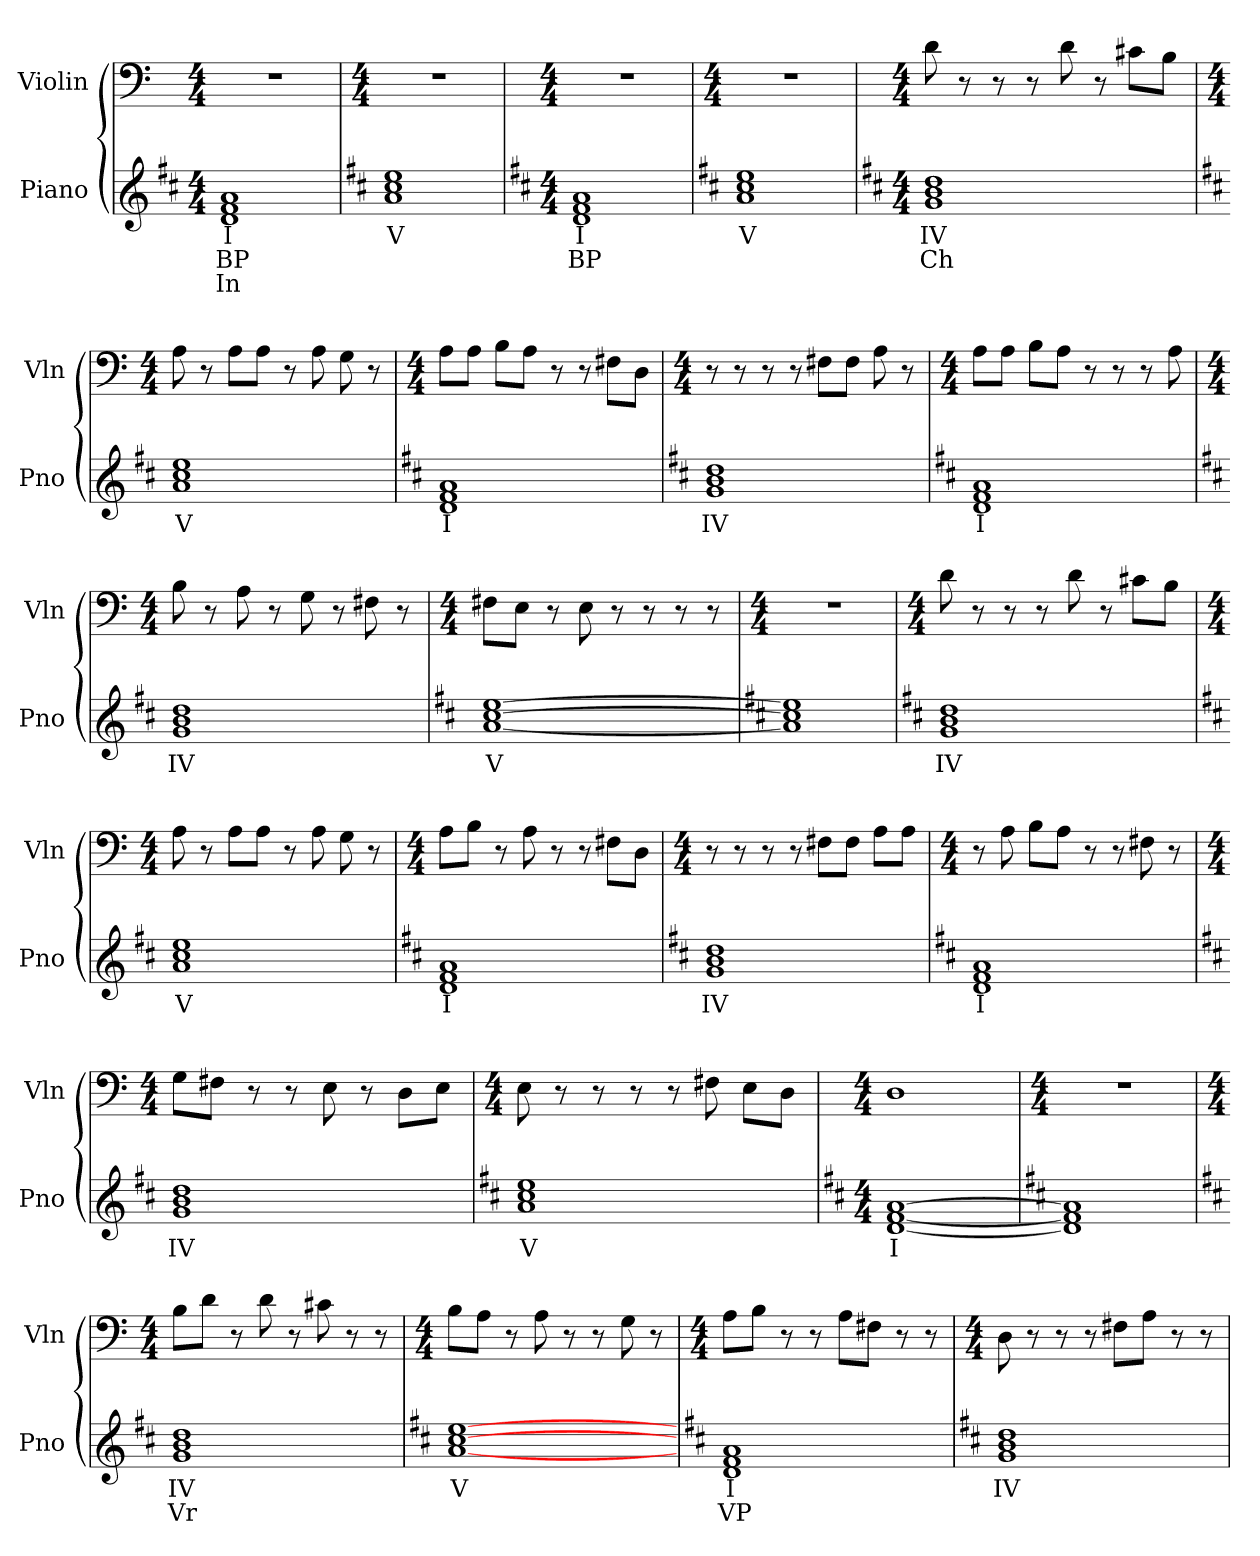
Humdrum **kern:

**kern	**text	**text	**text	**kern
*part2	*part2	*part2	*part2	*part1
*staff2	*staff2	*staff2	*staff2	*staff1
*I"Piano	*	*	*	*I"Violin
*I'Pno	*	*	*	*I'Vln
*k[f#c#]	*	*	*	*
*D:	*	*	*	*
*M4/4	*	*	*	*M4/4
=	=	=	=	=
1d 1f# 1a	I	BP	In	1r
=	=	=	=	=
*k[f#c#]	*	*	*	*
*D:	*	*	*	*
*	*	*	*	*M4/4
1a 1cc# 1ee	V	.	.	1r
=	=	=	=	=
*k[f#c#]	*	*	*	*
*D:	*	*	*	*
*M4/4	*	*	*	*M4/4
1d 1f# 1a	I	BP	.	1r
=	=	=	=	=
*k[f#c#]	*	*	*	*
*D:	*	*	*	*
*	*	*	*	*M4/4
1a 1cc# 1ee	V	.	.	1r
=	=	=	=	=
*k[f#c#]	*	*	*	*
*D:	*	*	*	*
*M4/4	*	*	*	*M4/4
1g 1b 1dd	IV	Ch	.	8d
.	.	.	.	8r
.	.	.	.	8r
.	.	.	.	8r
.	.	.	.	8d
.	.	.	.	8r
.	.	.	.	8c#XL
.	.	.	.	8BJ
=	=	=	=	=
*k[f#c#]	*	*	*	*
*D:	*	*	*	*
*	*	*	*	*M4/4
1a 1cc# 1ee	V	.	.	8A
.	.	.	.	8r
.	.	.	.	8AL
.	.	.	.	8AJ
.	.	.	.	8r
.	.	.	.	8A
.	.	.	.	8G
.	.	.	.	8r
=	=	=	=	=
*k[f#c#]	*	*	*	*
*D:	*	*	*	*
*	*	*	*	*M4/4
1d 1f# 1a	I	.	.	8AL
.	.	.	.	8AJ
.	.	.	.	8BL
.	.	.	.	8AJ
.	.	.	.	8r
.	.	.	.	8r
.	.	.	.	8F#XL
.	.	.	.	8DJ
=	=	=	=	=
*k[f#c#]	*	*	*	*
*D:	*	*	*	*
*	*	*	*	*M4/4
1g 1b 1dd	IV	.	.	8r
.	.	.	.	8r
.	.	.	.	8r
.	.	.	.	8r
.	.	.	.	8F#XL
.	.	.	.	8F#J
.	.	.	.	8A
.	.	.	.	8r
=	=	=	=	=
*k[f#c#]	*	*	*	*
*D:	*	*	*	*
*	*	*	*	*M4/4
1d 1f# 1a	I	.	.	8AL
.	.	.	.	8AJ
.	.	.	.	8BL
.	.	.	.	8AJ
.	.	.	.	8r
.	.	.	.	8r
.	.	.	.	8r
.	.	.	.	8A
=	=	=	=	=
*k[f#c#]	*	*	*	*
*D:	*	*	*	*
*	*	*	*	*M4/4
1g 1b 1dd	IV	.	.	8B
.	.	.	.	8r
.	.	.	.	8A
.	.	.	.	8r
.	.	.	.	8G
.	.	.	.	8r
.	.	.	.	8F#X
.	.	.	.	8r
=	=	=	=	=
*k[f#c#]	*	*	*	*
*D:	*	*	*	*
*	*	*	*	*M4/4
[1a [1cc# [1ee	V	.	.	8F#XL
.	.	.	.	8EJ
.	.	.	.	8r
.	.	.	.	8E
.	.	.	.	8r
.	.	.	.	8r
.	.	.	.	8r
.	.	.	.	8r
=	=	=	=	=
*k[f#c#]	*	*	*	*
*D:	*	*	*	*
*	*	*	*	*M4/4
1a] 1cc#] 1ee]	.	.	.	1r
=	=	=	=	=
*k[f#c#]	*	*	*	*
*D:	*	*	*	*
*	*	*	*	*M4/4
1g 1b 1dd	IV	.	.	8d
.	.	.	.	8r
.	.	.	.	8r
.	.	.	.	8r
.	.	.	.	8d
.	.	.	.	8r
.	.	.	.	8c#XL
.	.	.	.	8BJ
=	=	=	=	=
*k[f#c#]	*	*	*	*
*D:	*	*	*	*
*	*	*	*	*M4/4
1a 1cc# 1ee	V	.	.	8A
.	.	.	.	8r
.	.	.	.	8AL
.	.	.	.	8AJ
.	.	.	.	8r
.	.	.	.	8A
.	.	.	.	8G
.	.	.	.	8r
=	=	=	=	=
*k[f#c#]	*	*	*	*
*D:	*	*	*	*
*	*	*	*	*M4/4
1d 1f# 1a	I	.	.	8AL
.	.	.	.	8BJ
.	.	.	.	8r
.	.	.	.	8A
.	.	.	.	8r
.	.	.	.	8r
.	.	.	.	8F#XL
.	.	.	.	8DJ
=	=	=	=	=
*k[f#c#]	*	*	*	*
*D:	*	*	*	*
*	*	*	*	*M4/4
1g 1b 1dd	IV	.	.	8r
.	.	.	.	8r
.	.	.	.	8r
.	.	.	.	8r
.	.	.	.	8F#XL
.	.	.	.	8F#J
.	.	.	.	8AL
.	.	.	.	8AJ
=	=	=	=	=
*k[f#c#]	*	*	*	*
*D:	*	*	*	*
*	*	*	*	*M4/4
1d 1f# 1a	I	.	.	8r
.	.	.	.	8A
.	.	.	.	8BL
.	.	.	.	8AJ
.	.	.	.	8r
.	.	.	.	8r
.	.	.	.	8F#X
.	.	.	.	8r
=	=	=	=	=
*k[f#c#]	*	*	*	*
*D:	*	*	*	*
*	*	*	*	*M4/4
1g 1b 1dd	IV	.	.	8GL
.	.	.	.	8F#XJ
.	.	.	.	8r
.	.	.	.	8r
.	.	.	.	8E
.	.	.	.	8r
.	.	.	.	8DL
.	.	.	.	8EJ
=	=	=	=	=
*k[f#c#]	*	*	*	*
*D:	*	*	*	*
*	*	*	*	*M4/4
1a 1cc# 1ee	V	.	.	8E
.	.	.	.	8r
.	.	.	.	8r
.	.	.	.	8r
.	.	.	.	8r
.	.	.	.	8F#X
.	.	.	.	8EL
.	.	.	.	8DJ
=	=	=	=	=
*k[f#c#]	*	*	*	*
*D:	*	*	*	*
*M4/4	*	*	*	*M4/4
[1d [1f# [1a	I	.	.	1D
=	=	=	=	=
*k[f#c#]	*	*	*	*
*D:	*	*	*	*
*	*	*	*	*M4/4
1d] 1f#] 1a]	.	.	.	1r
=	=	=	=	=
*k[f#c#]	*	*	*	*
*D:	*	*	*	*
*	*	*	*	*M4/4
1g 1b 1dd	IV	Vr	.	8BL
.	.	.	.	8dJ
.	.	.	.	8r
.	.	.	.	8d
.	.	.	.	8r
.	.	.	.	8c#X
.	.	.	.	8r
.	.	.	.	8r
=	=	=	=	=
*k[f#c#]	*	*	*	*
*D:	*	*	*	*
*	*	*	*	*M4/4
[1a [1cc# [1ee	V	.	.	8BL
.	.	.	.	8AJ
.	.	.	.	8r
.	.	.	.	8A
.	.	.	.	8r
.	.	.	.	8r
.	.	.	.	8G
.	.	.	.	8r
=	=	=	=	=
*k[f#c#]	*	*	*	*
*D:	*	*	*	*
*	*	*	*	*M4/4
1d 1f# 1a	I	VP	.	8AL
.	.	.	.	8BJ
.	.	.	.	8r
.	.	.	.	8r
.	.	.	.	8AL
.	.	.	.	8F#XJ
.	.	.	.	8r
.	.	.	.	8r
=	=	=	=	=
*k[f#c#]	*	*	*	*
*D:	*	*	*	*
*	*	*	*	*M4/4
1g 1b 1dd	IV	.	.	8D
.	.	.	.	8r
.	.	.	.	8r
.	.	.	.	8r
.	.	.	.	8F#XL
.	.	.	.	8AJ
.	.	.	.	8r
.	.	.	.	8r
=	=	=	=	=
*-	*-	*-	*-	*-
